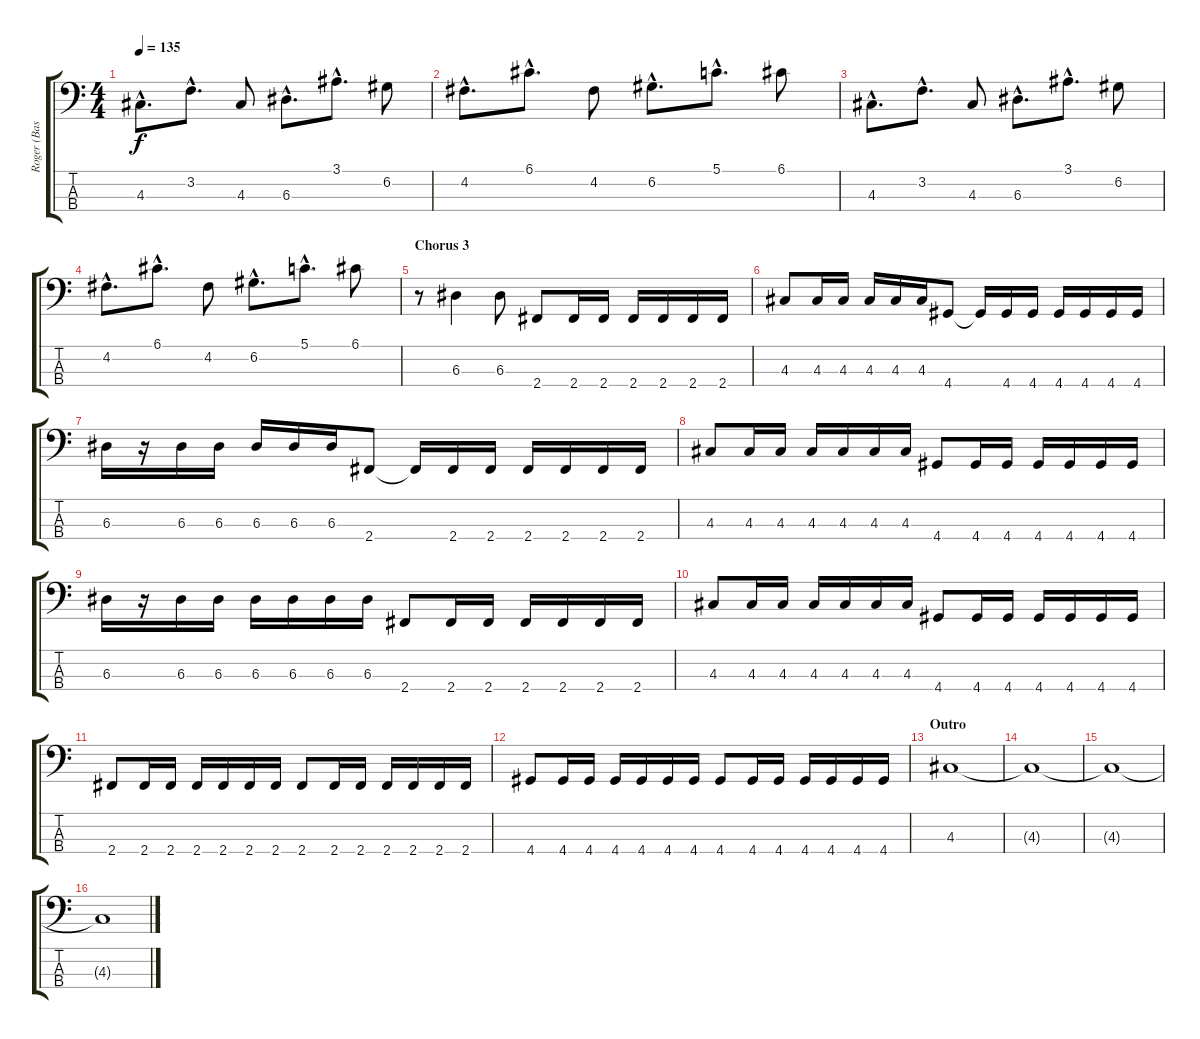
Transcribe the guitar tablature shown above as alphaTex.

\track ("Roger (Bass)" "Roger (Bas") {instrument electricbasspick}
\staff {score tabs}
\tuning (G2 D2 A1 E1) {hide}
\ts (4 4)
\tempo 135
\clef f4
\ks c
4.3{hac}.8{d dy f} 3.2{hac}.8{d} 4.3.8 6.3{hac}.8{d} 3.1{hac}.8{d} 6.2.8 |
4.2{hac}.8{d} 6.1{hac}.8{d} 4.2.8 6.2{hac}.8{d} 5.1{hac}.8{d} 6.1.8 |
4.3{hac}.8{d} 3.2{hac}.8{d} 4.3.8 6.3{hac}.8{d} 3.1{hac}.8{d} 6.2.8 |
4.2{hac}.8{d} 6.1{hac}.8{d} 4.2.8 6.2{hac}.8{d} 5.1{hac}.8{d} 6.1.8 |
\section ("" "Chorus 3")
r.8 6.3.4 6.3.8 2.4.8 2.4.16 2.4.16 2.4.16 2.4.16 2.4.16 2.4.16 |
4.3.8 4.3.16 4.3.16 4.3.16 4.3.16 4.3.16 4.4.8 4.4{t}.16 4.4.16 4.4.16 4.4.16 4.4.16 4.4.16 4.4.16 |
6.3.16 r.16 6.3.16 6.3.16 6.3.16 6.3.16 6.3.16 2.4.8 2.4{t}.16 2.4.16 2.4.16 2.4.16 2.4.16 2.4.16 2.4.16 |
4.3.8 4.3.16 4.3.16 4.3.16 4.3.16 4.3.16 4.3.16 4.4.8 4.4.16 4.4.16 4.4.16 4.4.16 4.4.16 4.4.16 |
6.3.16 r.16 6.3.16 6.3.16 6.3.16 6.3.16 6.3.16 6.3.16 2.4.8 2.4.16 2.4.16 2.4.16 2.4.16 2.4.16 2.4.16 |
4.3.8 4.3.16 4.3.16 4.3.16 4.3.16 4.3.16 4.3.16 4.4.8 4.4.16 4.4.16 4.4.16 4.4.16 4.4.16 4.4.16 |
2.4.8 2.4.16 2.4.16 2.4.16 2.4.16 2.4.16 2.4.16 2.4.8 2.4.16 2.4.16 2.4.16 2.4.16 2.4.16 2.4.16 |
4.4.8 4.4.16 4.4.16 4.4.16 4.4.16 4.4.16 4.4.16 4.4.8 4.4.16 4.4.16 4.4.16 4.4.16 4.4.16 4.4.16 |
\section ("" "Outro")
4.3.1 |
4.3{t}.1 |
4.3{t}.1 |
4.3{t}.1
